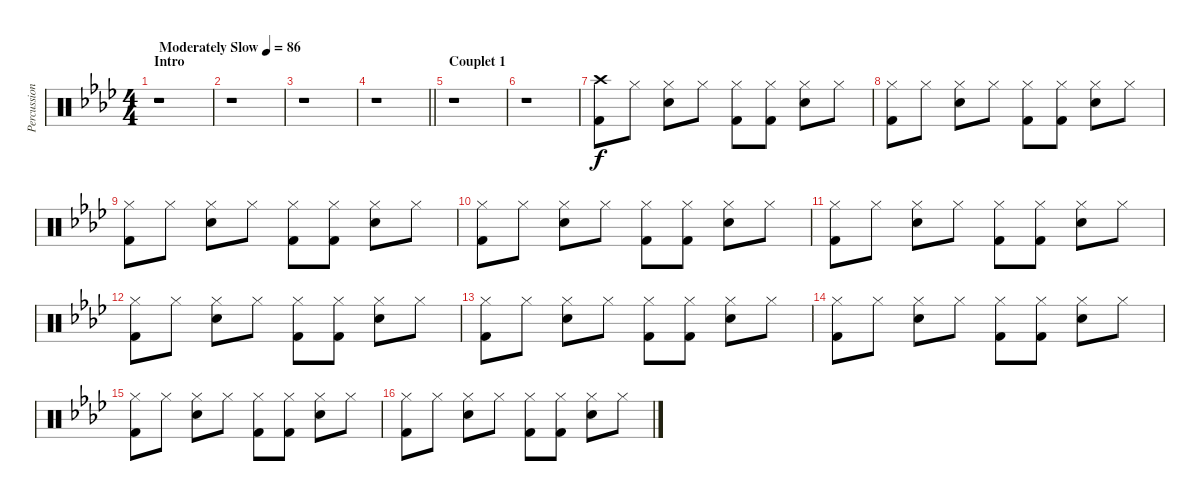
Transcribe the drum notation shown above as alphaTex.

\track ("Percussions" "Percussion") {instrument percussion}
\staff {score}
\articulation defaults
\ts (4 4)
\section ("" "Intro")
\tempo (86 "Moderately Slow")
\clef neutral
\ks ab
r.1{dy f} |
r.1 |
r.1 |
\barLineRight lightlight
r.1 |
\section ("" "Couplet 1")
r.1 |
r.1 |
("Crash high (hit)" "Kick (hit) 2").8 "Hi-Hat (closed)".8 ("Hi-Hat (closed)" "Snare (hit) 2").8 "Hi-Hat (closed)".8 ("Hi-Hat (closed)" "Kick (hit) 2").8 ("Hi-Hat (closed)" "Kick (hit) 2").8 ("Hi-Hat (closed)" "Snare (hit) 2").8 "Hi-Hat (closed)".8 |
("Hi-Hat (closed)" "Kick (hit) 2").8 "Hi-Hat (closed)".8 ("Hi-Hat (closed)" "Snare (hit) 2").8 "Hi-Hat (closed)".8 ("Hi-Hat (closed)" "Kick (hit) 2").8 ("Hi-Hat (closed)" "Kick (hit) 2").8 ("Hi-Hat (closed)" "Snare (hit) 2").8 "Hi-Hat (closed)".8 |
("Hi-Hat (closed)" "Kick (hit) 2").8 "Hi-Hat (closed)".8 ("Hi-Hat (closed)" "Snare (hit) 2").8 "Hi-Hat (closed)".8 ("Hi-Hat (closed)" "Kick (hit) 2").8 ("Hi-Hat (closed)" "Kick (hit) 2").8 ("Hi-Hat (closed)" "Snare (hit) 2").8 "Hi-Hat (closed)".8 |
("Hi-Hat (closed)" "Kick (hit) 2").8 "Hi-Hat (closed)".8 ("Hi-Hat (closed)" "Snare (hit) 2").8 "Hi-Hat (closed)".8 ("Hi-Hat (closed)" "Kick (hit) 2").8 ("Hi-Hat (closed)" "Kick (hit) 2").8 ("Hi-Hat (closed)" "Snare (hit) 2").8 "Hi-Hat (closed)".8 |
("Hi-Hat (closed)" "Kick (hit) 2").8 "Hi-Hat (closed)".8 ("Hi-Hat (closed)" "Snare (hit) 2").8 "Hi-Hat (closed)".8 ("Hi-Hat (closed)" "Kick (hit) 2").8 ("Hi-Hat (closed)" "Kick (hit) 2").8 ("Hi-Hat (closed)" "Snare (hit) 2").8 "Hi-Hat (closed)".8 |
("Hi-Hat (closed)" "Kick (hit) 2").8 "Hi-Hat (closed)".8 ("Hi-Hat (closed)" "Snare (hit) 2").8 "Hi-Hat (closed)".8 ("Hi-Hat (closed)" "Kick (hit) 2").8 ("Hi-Hat (closed)" "Kick (hit) 2").8 ("Hi-Hat (closed)" "Snare (hit) 2").8 "Hi-Hat (closed)".8 |
("Hi-Hat (closed)" "Kick (hit) 2").8 "Hi-Hat (closed)".8 ("Hi-Hat (closed)" "Snare (hit) 2").8 "Hi-Hat (closed)".8 ("Hi-Hat (closed)" "Kick (hit) 2").8 ("Hi-Hat (closed)" "Kick (hit) 2").8 ("Hi-Hat (closed)" "Snare (hit) 2").8 "Hi-Hat (closed)".8 |
("Hi-Hat (closed)" "Kick (hit) 2").8 "Hi-Hat (closed)".8 ("Hi-Hat (closed)" "Snare (hit) 2").8 "Hi-Hat (closed)".8 ("Hi-Hat (closed)" "Kick (hit) 2").8 ("Hi-Hat (closed)" "Kick (hit) 2").8 ("Hi-Hat (closed)" "Snare (hit) 2").8 "Hi-Hat (closed)".8 |
("Hi-Hat (closed)" "Kick (hit) 2").8 "Hi-Hat (closed)".8 ("Hi-Hat (closed)" "Snare (hit) 2").8 "Hi-Hat (closed)".8 ("Hi-Hat (closed)" "Kick (hit) 2").8 ("Hi-Hat (closed)" "Kick (hit) 2").8 ("Hi-Hat (closed)" "Snare (hit) 2").8 "Hi-Hat (closed)".8 |
("Hi-Hat (closed)" "Kick (hit) 2").8 "Hi-Hat (closed)".8 ("Hi-Hat (closed)" "Snare (hit) 2").8 "Hi-Hat (closed)".8 ("Hi-Hat (closed)" "Kick (hit) 2").8 ("Hi-Hat (closed)" "Kick (hit) 2").8 ("Hi-Hat (closed)" "Snare (hit) 2").8 "Hi-Hat (closed)".8
